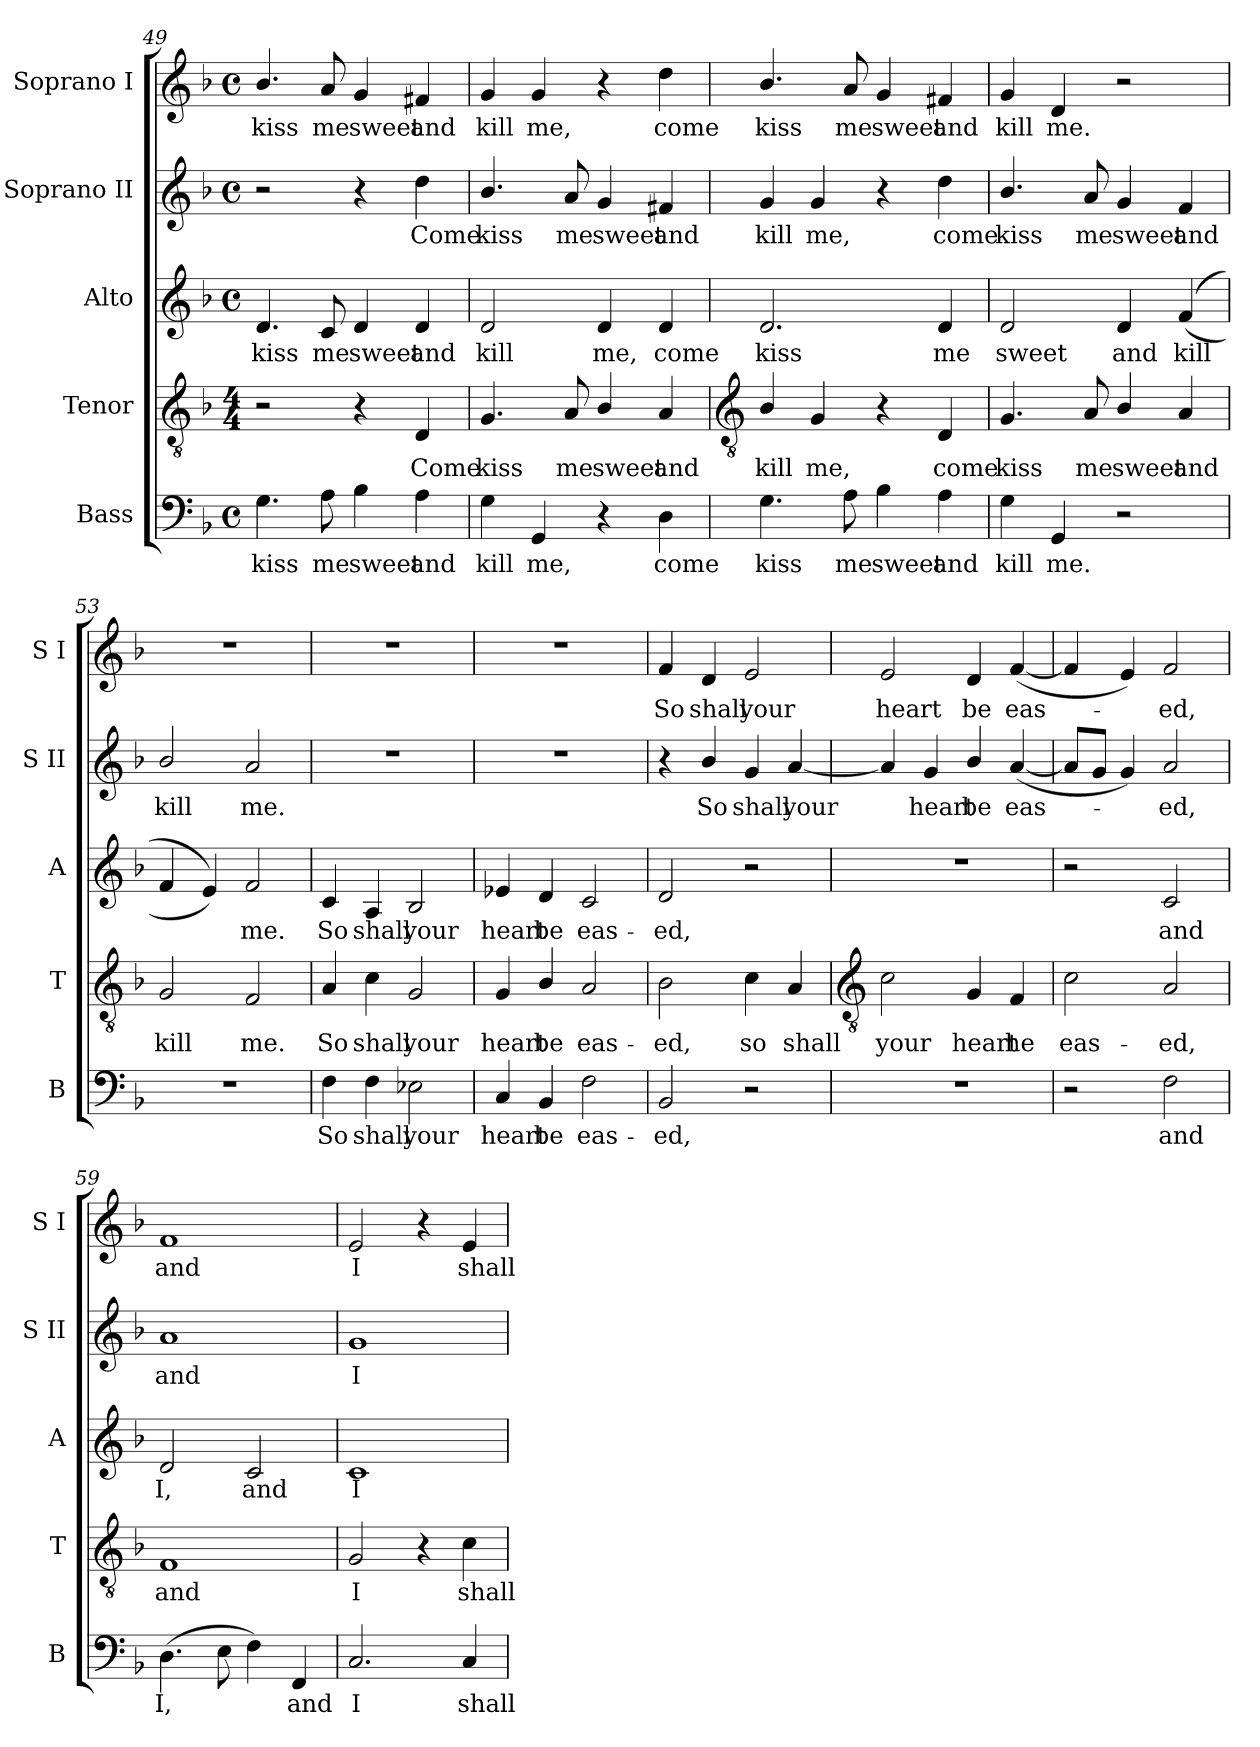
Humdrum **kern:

**kern	**text	**kern	**text	**kern	**text	**kern	**text	**kern	**text
*part5	*part5	*part4	*part4	*part3	*part3	*part2	*part2	*part1	*part1
*staff5	*staff5	*staff4	*staff4	*staff3	*staff3	*staff2	*staff2	*staff1	*staff1
*I"Bass	*	*I"Tenor	*	*I"Alto	*	*I"Soprano II	*	*I"Soprano I	*
*I'B	*	*I'T	*	*I'A	*	*I'S II	*	*I'S I	*
*clefF4	*	*clefGv2	*	*clefG2	*	*clefG2	*	*clefG2	*
*k[b-]	*	*k[b-]	*	*k[b-]	*	*k[b-]	*	*k[b-]	*
*F:	*	*F:	*	*F:	*	*F:	*	*F:	*
*M4/4	*	*M4/4	*	*M4/4	*	*M4/4	*	*M4/4	*
*met(c)	*	*	*	*met(c)	*	*met(c)	*	*met(c)	*
=49	=49	=49	=49	=49	=49	=49	=49	=49	=49
!	!LO:LY:b	!	!	!	!LO:LY:b	!	!	!	!LO:LY:b
4.G	kiss	2r	.	4.d	kiss	2r	.	4.b-/	kiss
!	!LO:LY:b	!	!	!	!LO:LY:b	!	!	!	!LO:LY:b
8A	me	.	.	8c	me	.	.	8a	me
!	!LO:LY:b	!	!	!	!LO:LY:b	!	!	!	!LO:LY:b
4B-	sweet	4r	.	4d	sweet	4r	.	4g	sweet
!	!LO:LY:b	!	!LO:LY:b	!	!LO:LY:b	!	!LO:LY:b	!	!LO:LY:b
4A	and	4D	Come	4d	and	4dd	Come	4f#X	and
=50	=50	=50	=50	=50	=50	=50	=50	=50	=50
!	!LO:LY:b	!	!LO:LY:b	!	!LO:LY:b	!	!LO:LY:b	!	!LO:LY:b
4G	kill	4.G	kiss	2d	kill	4.b-/	kiss	4g	kill
!	!LO:LY:b	!	!	!	!	!	!	!	!LO:LY:b
4GG	me,	.	.	.	.	.	.	4g	me,
!	!	!	!LO:LY:b	!	!	!	!LO:LY:b	!	!
.	.	8A	me	.	.	8a	me	.	.
!	!	!	!LO:LY:b	!	!LO:LY:b	!	!LO:LY:b	!	!
4r	.	4B-/	sweet	4d	me,	4g	sweet	4r	.
!	!LO:LY:b	!	!LO:LY:b	!	!LO:LY:b	!	!LO:LY:b	!	!LO:LY:b
4D	come	4A	and	4d	come	4f#X	and	4dd	come
!!LO:LB:g=z
=51	=51	=51	=51	=51	=51	=51	=51	=51	=51
*	*	*clefGv2	*	*	*	*	*	*	*
!	!LO:LY:b	!	!LO:LY:b	!	!LO:LY:b	!	!LO:LY:b	!	!LO:LY:b
4.G	kiss	4B-/	kill	2.d	kiss	4g	kill	4.b-/	kiss
!	!	!	!LO:LY:b	!	!	!	!LO:LY:b	!	!
.	.	4G	me,	.	.	4g	me,	.	.
!	!LO:LY:b	!	!	!	!	!	!	!	!LO:LY:b
8A	me	.	.	.	.	.	.	8a	me
!	!LO:LY:b	!	!	!	!	!	!	!	!LO:LY:b
4B-	sweet	4r	.	.	.	4r	.	4g	sweet
!	!LO:LY:b	!	!LO:LY:b	!	!LO:LY:b	!	!LO:LY:b	!	!LO:LY:b
4A	and	4D	come	4d	me	4dd	come	4f#X	and
=52	=52	=52	=52	=52	=52	=52	=52	=52	=52
!	!LO:LY:b	!	!LO:LY:b	!	!LO:LY:b	!	!LO:LY:b	!	!LO:LY:b
4G	kill	4.G	kiss	2d	sweet	4.b-/	kiss	4g	kill
!	!LO:LY:b	!	!	!	!	!	!	!	!LO:LY:b
4GG	me.	.	.	.	.	.	.	4d	me.
!	!	!	!LO:LY:b	!	!	!	!LO:LY:b	!	!
.	.	8A	me	.	.	8a	me	.	.
!	!	!	!LO:LY:b	!	!LO:LY:b	!	!LO:LY:b	!	!
2r	.	4B-/	sweet	4d	and	4g	sweet	2r	.
!	!	!	!LO:LY:b	!	!LO:LY:b	!	!LO:LY:b	!	!
.	.	4A	and	(<(<4f	kill	4f	and	.	.
=53	=53	=53	=53	=53	=53	=53	=53	=53	=53
!	!	!	!LO:LY:b	!	!	!	!LO:LY:b	!	!
1r	.	2G	kill	4f	.	2b-/	kill	1r	.
.	.	.	.	4e))	.	.	.	.	.
!	!	!	!LO:LY:b	!	!LO:LY:b	!	!LO:LY:b	!	!
.	.	2F	me.	2f	me.	2a	me.	.	.
=54	=54	=54	=54	=54	=54	=54	=54	=54	=54
!	!LO:LY:b	!	!LO:LY:b	!	!LO:LY:b	!	!	!	!
4F	So	4A	So	4c	So	1r	.	1r	.
!	!LO:LY:b	!	!LO:LY:b	!	!LO:LY:b	!	!	!	!
4F	shall	4c	shall	4A	shall	.	.	.	.
!	!LO:LY:b	!	!LO:LY:b	!	!LO:LY:b	!	!	!	!
2E-X	your	2G	your	2B-	your	.	.	.	.
=55	=55	=55	=55	=55	=55	=55	=55	=55	=55
!	!LO:LY:b	!	!LO:LY:b	!	!LO:LY:b	!	!	!	!
4C	heart	4G	heart	4e-X	heart	1r	.	1r	.
!	!LO:LY:b	!	!LO:LY:b	!	!LO:LY:b	!	!	!	!
4BB-	be	4B-/	be	4d	be	.	.	.	.
!	!LO:LY:b	!	!LO:LY:b	!	!LO:LY:b	!	!	!	!
2F	eas-	2A	eas-	2c	eas-	.	.	.	.
=56	=56	=56	=56	=56	=56	=56	=56	=56	=56
!	!LO:LY:b	!	!LO:LY:b	!	!LO:LY:b	!	!	!	!LO:LY:b
2BB-	-ed,	2B-	-ed,	2d	-ed,	4r	.	4f	So
!	!	!	!	!	!	!	!LO:LY:b	!	!LO:LY:b
.	.	.	.	.	.	4b-/	So	4d	shall
!	!	!	!LO:LY:b	!	!	!	!LO:LY:b	!	!LO:LY:b
2r	.	4c	so	2r	.	4g	shall	2e	your
!	!	!	!LO:LY:b	!	!	!	!LO:LY:b	!	!
.	.	4A	shall	.	.	[4a	your	.	.
!!LO:LB:g=z
=57	=57	=57	=57	=57	=57	=57	=57	=57	=57
*	*	*clefGv2	*	*	*	*	*	*	*
!	!	!	!LO:LY:b	!	!	!	!	!	!LO:LY:b
1r	.	2c	your	1r	.	4a]	.	2e	heart
!	!	!	!	!	!	!	!LO:LY:b	!	!
.	.	.	.	.	.	4g	heart	.	.
!	!	!	!LO:LY:b	!	!	!	!LO:LY:b	!	!LO:LY:b
.	.	4G	heart	.	.	4b-/	be	4d	be
!	!	!	!LO:LY:b	!	!	!	!LO:LY:b	!	!LO:LY:b
.	.	4F	he	.	.	(<[4a	eas-	(<[4f	eas-
=58	=58	=58	=58	=58	=58	=58	=58	=58	=58
!	!	!	!LO:LY:b	!	!	!	!	!	!
2r	.	2c	eas-	2r	.	8aL]	.	4f]	.
.	.	.	.	.	.	8gJ	.	.	.
.	.	.	.	.	.	4g)	.	4e)	.
!	!LO:LY:b	!	!LO:LY:b	!	!LO:LY:b	!	!LO:LY:b	!	!LO:LY:b
2F	and	2A	-ed,	2c	and	2a	ed,	2f	ed,
=59	=59	=59	=59	=59	=59	=59	=59	=59	=59
!	!LO:LY:b	!	!LO:LY:b	!	!LO:LY:b	!	!LO:LY:b	!	!LO:LY:b
(>4.D	I,	1F	and	2d	I,	1a	and	1f	and
8E	.	.	.	.	.	.	.	.	.
!	!	!	!	!	!LO:LY:b	!	!	!	!
4F)	.	.	.	2c	and	.	.	.	.
!	!LO:LY:b	!	!	!	!	!	!	!	!
4FF	and	.	.	.	.	.	.	.	.
=60	=60	=60	=60	=60	=60	=60	=60	=60	=60
!	!LO:LY:b	!	!LO:LY:b	!	!LO:LY:b	!	!LO:LY:b	!	!LO:LY:b
2.C	I	2G	I	1c	I	1g	I	2e	I
.	.	4r	.	.	.	.	.	4r	.
!	!LO:LY:b	!	!LO:LY:b	!	!	!	!	!	!LO:LY:b
4C	shall	4c	shall	.	.	.	.	4e	shall
=	=	=	=	=	=	=	=	=	=
*-	*-	*-	*-	*-	*-	*-	*-	*-	*-
